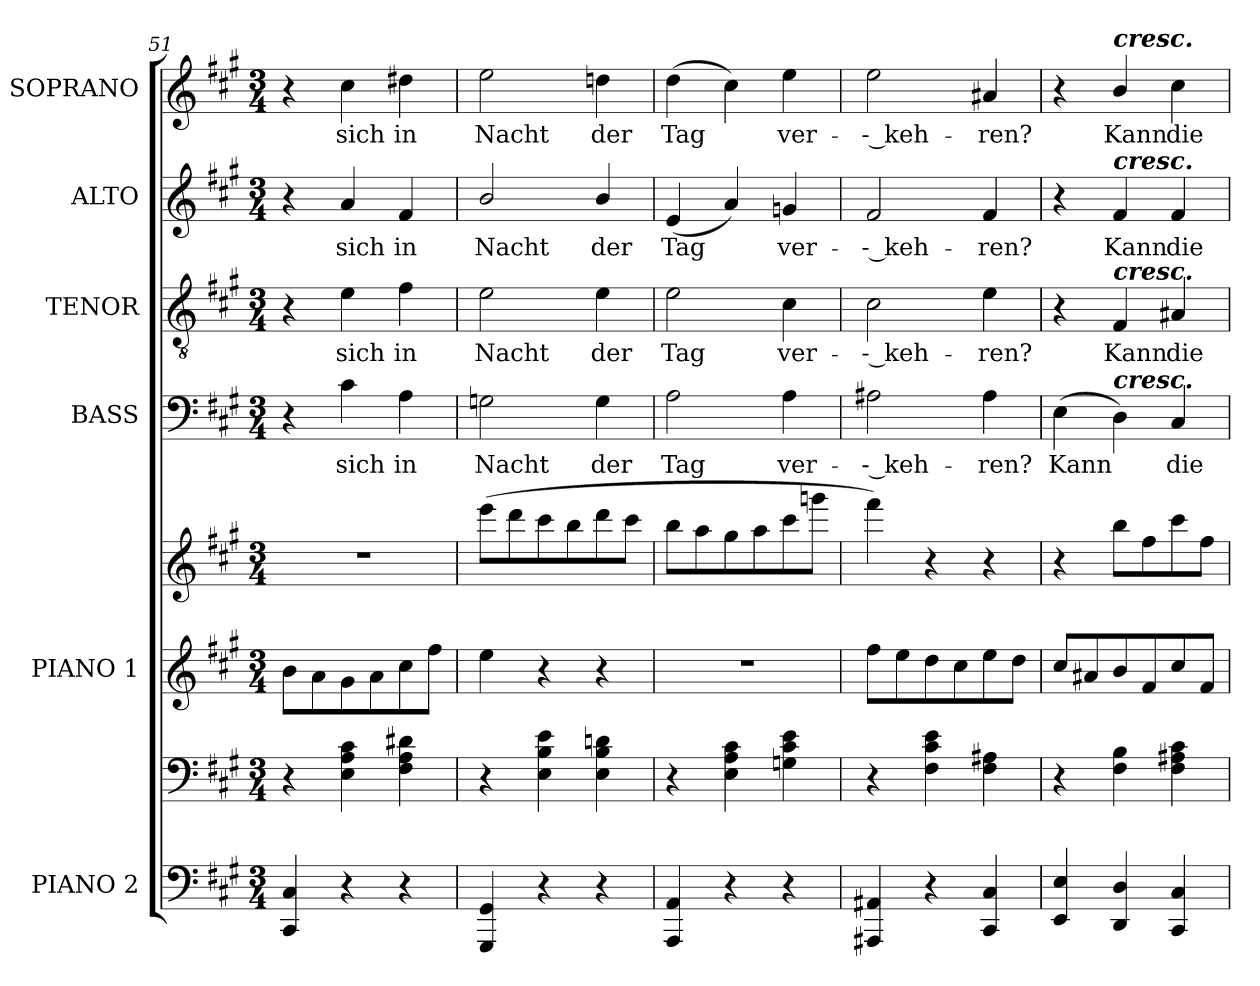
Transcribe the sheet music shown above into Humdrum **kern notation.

**kern	**kern	**kern	**kern	**kern	**text	**kern	**text	**kern	**text	**kern	**text
*part6	*part6	*part5	*part5	*part4	*part4	*part3	*part3	*part2	*part2	*part1	*part1
*staff8	*staff7	*staff6	*staff5	*staff4	*staff4	*staff3	*staff3	*staff2	*staff2	*staff1	*staff1
*I"PIANO 2	*	*I"PIANO 1	*	*I"BASS	*	*I"TENOR	*	*I"ALTO	*	*I"SOPRANO	*
*I'Pno.	*	*I'Pno.	*	*I'B.	*	*I'T.	*	*I'A.	*	*I'S.	*
*clefF4	*clefF4	*clefG2	*clefG2	*clefF4	*	*clefGv2	*	*clefG2	*	*clefG2	*
*	*	*	*	*	*	*ITrd7c12	*	*	*	*	*
*k[f#c#g#]	*k[f#c#g#]	*k[f#c#g#]	*k[f#c#g#]	*k[f#c#g#]	*	*k[f#c#g#]	*	*k[f#c#g#]	*	*k[f#c#g#]	*
*A:	*A:	*A:	*A:	*A:	*	*A:	*	*A:	*	*A:	*
*M3/4	*M3/4	*M3/4	*M3/4	*M3/4	*	*M3/4	*	*M3/4	*	*M3/4	*
=51	=51	=51	=51	=51	=51	=51	=51	=51	=51	=51	=51
!	!	!	!LO:N:vis=1	!	!	!	!	!	!	!	!
4CC#i/ 4C#i	4r	8bi\L	2.r	4r	.	4r	.	4r	.	4r	.
.	.	8ai\	.	.	.	.	.	.	.	.	.
!	!	!	!	!	!LO:LY:b:color=#000000	!	!	!	!	!	!
!	!	!	!	!	!	!	!LO:LY:b:color=#000000	!	!	!	!
!	!	!	!	!	!	!	!	!	!LO:LY:b:color=#000000	!	!
!	!	!	!	!	!	!	!	!	!	!	!LO:LY:b:color=#000000
4r	4Ei\ 4Ai 4c#i	8g#i\	.	4c#i\	sich	4Ei\	sich	4ai/	sich	4cc#i\	sich
.	.	8ai\	.	.	.	.	.	.	.	.	.
!	!	!	!	!	!LO:LY:b:color=#000000	!	!	!	!	!	!
!	!	!	!	!	!	!	!LO:LY:b:color=#000000	!	!	!	!
!	!	!	!	!	!	!	!	!	!LO:LY:b:color=#000000	!	!
!	!	!	!	!	!	!	!	!	!	!	!LO:LY:b:color=#000000
4r	4F#i\ 4Ai 4d#Xi	8cc#i\	.	4Ai\	in	4F#i\	in	4f#i/	in	4dd#Xi\	in
.	.	8ff#i\J	.	.	.	.	.	.	.	.	.
=52	=52	=52	=52	=52	=52	=52	=52	=52	=52	=52	=52
!	!	!	!	!	!LO:LY:b:color=#000000	!	!	!	!	!	!
!	!	!	!	!	!	!	!LO:LY:b:color=#000000	!	!	!	!
!	!	!	!	!	!	!	!	!	!LO:LY:b:color=#000000	!	!
!	!	!	!	!	!	!	!	!	!	!	!LO:LY:b:color=#000000
4GGG#i/ 4GG#i	4r	4eei\	(8eeei\L	2Gni\	Nacht	2Ei\	Nacht	2bi/	Nacht	2eei\	Nacht
.	.	.	8dddi\	.	.	.	.	.	.	.	.
4r	4Ei\ 4Bi 4ei	4r	8ccc#i\	.	.	.	.	.	.	.	.
.	.	.	8bbi\	.	.	.	.	.	.	.	.
!	!	!	!	!	!LO:LY:b:color=#000000	!	!	!	!	!	!
!	!	!	!	!	!	!	!LO:LY:b:color=#000000	!	!	!	!
!	!	!	!	!	!	!	!	!	!LO:LY:b:color=#000000	!	!
!	!	!	!	!	!	!	!	!	!	!	!LO:LY:b:color=#000000
4r	4Ei\ 4Bi 4dni	4r	8dddi\	4Gi\	der	4Ei\	der	4bi/	der	4ddni\	der
.	.	.	8ccc#i\J	.	.	.	.	.	.	.	.
=53	=53	=53	=53	=53	=53	=53	=53	=53	=53	=53	=53
!	!	!LO:N:vis=1	!	!	!	!	!	!	!	!	!
!	!	!	!	!	!LO:LY:b:color=#000000	!	!	!	!	!	!
!	!	!	!	!	!	!	!LO:LY:b:color=#000000	!	!	!	!
!	!	!	!	!	!	!	!	!	!LO:LY:b:color=#000000	!	!
!	!	!	!	!	!	!	!	!	!	!	!LO:LY:b:color=#000000
4AAAi/ 4AAi	4r	2.r	8bbi\L	2Ai\	Tag	2Ei\	Tag	(4ei/	Tag	(4ddi\	Tag
.	.	.	8aai\	.	.	.	.	.	.	.	.
4r	4Ei\ 4Ai 4c#i	.	8gg#i\	.	.	.	.	4ai/)	.	4cc#i\)	.
.	.	.	8aai\	.	.	.	.	.	.	.	.
!	!	!	!	!	!LO:LY:b:color=#000000	!	!	!	!	!	!
!	!	!	!	!	!	!	!LO:LY:b:color=#000000	!	!	!	!
!	!	!	!	!	!	!	!	!	!LO:LY:b:color=#000000	!	!
!	!	!	!	!	!	!	!	!	!	!	!LO:LY:b:color=#000000
4r	4Gni\ 4c#i 4ei	.	8ccc#i\	4Ai\	ver-	4C#i\	ver-	4gni/	ver-	4eei\	ver-
.	.	.	8gggni\J	.	.	.	.	.	.	.	.
!!LO:PB:g=z
=54	=54	=54	=54	=54	=54	=54	=54	=54	=54	=54	=54
!	!	!	!	!	!LO:LY:b:color=#000000	!	!	!	!	!	!
!	!	!	!	!	!	!	!LO:LY:b:color=#000000	!	!	!	!
!	!	!	!	!	!	!	!	!	!LO:LY:b:color=#000000	!	!
!	!	!	!	!	!	!	!	!	!	!	!LO:LY:b:color=#000000
4AAA#Xi/ 4AA#Xi	4r	8ff#i\L	4fff#i\)	2A#Xi\	-- keh-	2C#i\	-- keh-	2f#i/	-- keh-	2eei\	-- keh-
.	.	8eei\	.	.	.	.	.	.	.	.	.
4r	4F#i\ 4c#i 4ei	8ddi\	4r	.	.	.	.	.	.	.	.
.	.	8cc#i\	.	.	.	.	.	.	.	.	.
!	!	!	!	!	!LO:LY:b:color=#000000	!	!	!	!	!	!
!	!	!	!	!	!	!	!LO:LY:b:color=#000000	!	!	!	!
!	!	!	!	!	!	!	!	!	!LO:LY:b:color=#000000	!	!
!	!	!	!	!	!	!	!	!	!	!	!LO:LY:b:color=#000000
4CC#i/ 4C#i	4F#i\ 4A#Xi	8eei\	4r	4A#i\	-ren?	4Ei\	-ren?	4f#i/	-ren?	4a#Xi/	-ren?
.	.	8ddi\J	.	.	.	.	.	.	.	.	.
=55	=55	=55	=55	=55	=55	=55	=55	=55	=55	=55	=55
!	!	!	!	!	!LO:LY:b:color=#000000	!	!	!	!	!	!
4EEi/ 4Ei	4r	8cc#i/L	4r	(4Ei\	Kann	4r	.	4r	.	4r	.
.	.	8a#Xi/	.	.	.	.	.	.	.	.	.
!	!	!	!	!	!	!	!LO:LY:b:color=#000000	!	!	!	!
!	!	!	!	!	!	!	!	!	!LO:LY:b:color=#000000	!	!
!	!	!	!	!	!	!	!	!	!	!LO:TX:a:Bi:t=cresc.	!
!	!	!	!	!	!	!	!	!LO:TX:a:Bi:t=cresc.	!	!	!
!	!	!	!	!	!	!LO:TX:a:Bi:t=cresc.	!	!	!	!	!
!	!	!	!	!LO:TX:a:Bi:t=cresc.	!	!	!	!	!	!	!
!	!	!	!	!	!	!	!	!	!	!	!LO:LY:b:color=#000000
4DDi/ 4Di	4F#i\ 4Bi	8bi/	8bbi\L	4Di\)	.	4FF#i/	Kann	4f#i/	Kann	4bi/	Kann
.	.	8f#i/	8ff#i\	.	.	.	.	.	.	.	.
!	!	!	!	!	!LO:LY:b:color=#000000	!	!	!	!	!	!
!	!	!	!	!	!	!	!LO:LY:b:color=#000000	!	!	!	!
!	!	!	!	!	!	!	!	!	!LO:LY:b:color=#000000	!	!
!	!	!	!	!	!	!	!	!	!	!	!LO:LY:b:color=#000000
4CC#i/ 4C#i	4F#i\ 4A#Xi 4c#i	8cc#i/	8ccc#i\	4C#i/	die	4AA#Xi/	die	4f#i/	die	4cc#i\	die
.	.	8f#i/J	8ff#i\J	.	.	.	.	.	.	.	.
=	=	=	=	=	=	=	=	=	=	=	=
*-	*-	*-	*-	*-	*-	*-	*-	*-	*-	*-	*-
